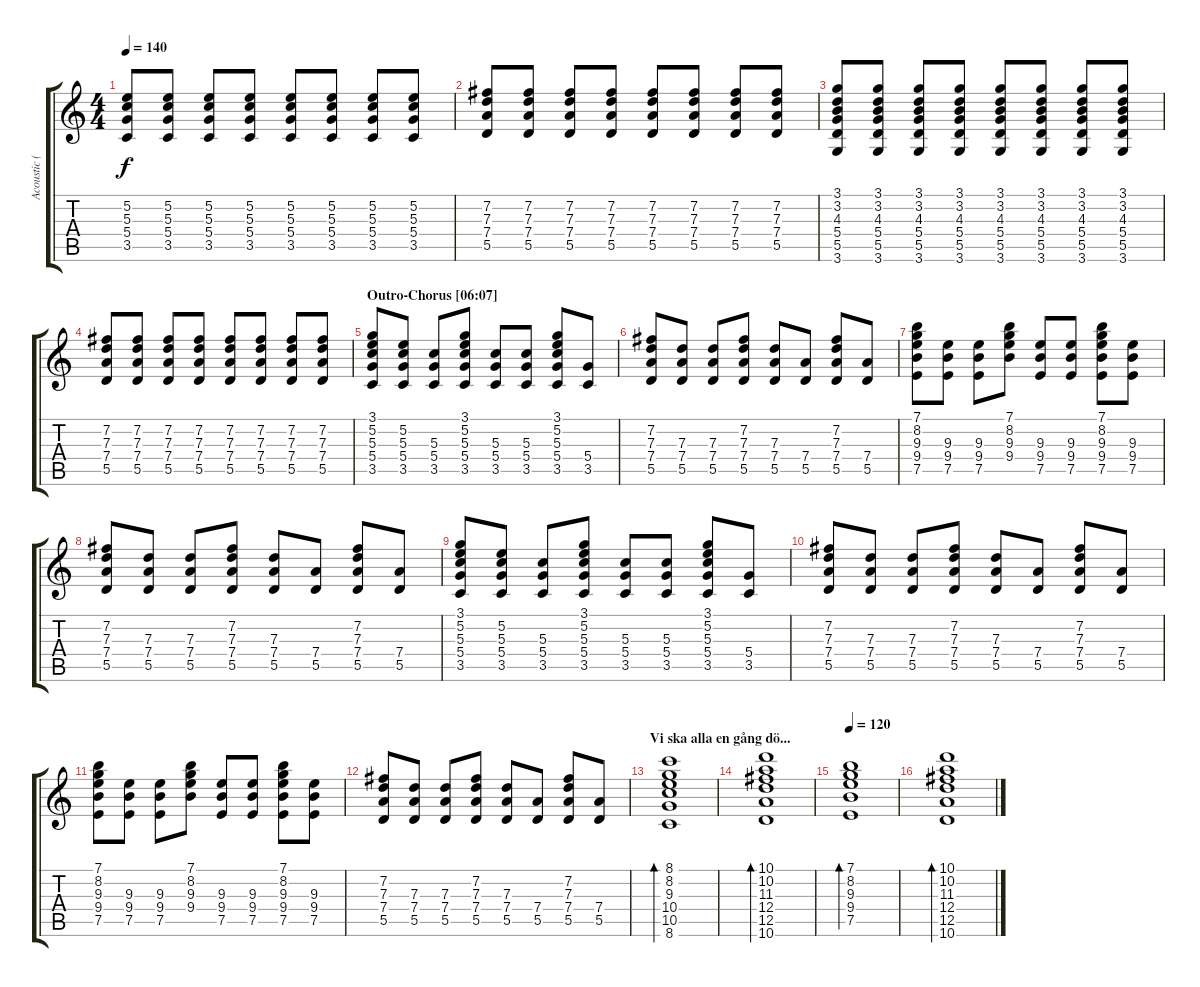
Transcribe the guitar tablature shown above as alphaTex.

\track ("Acoustic (Chords)" "Acoustic (") {instrument acousticguitarsteel}
\staff {score tabs}
\tuning (E4 B3 G3 D3 A2 E2) {hide}
\ts (4 4)
\section ("" "")
\tempo 140
\clef g2
\ks c
(5.2 5.3 5.4 3.5).8{dy f} (5.2 5.3 5.4 3.5).8 (5.2 5.3 5.4 3.5).8 (5.2 5.3 5.4 3.5).8 (5.2 5.3 5.4 3.5).8 (5.2 5.3 5.4 3.5).8 (5.2 5.3 5.4 3.5).8 (5.2 5.3 5.4 3.5).8 |
(7.2 7.3 7.4 5.5).8 (7.2 7.3 7.4 5.5).8 (7.2 7.3 7.4 5.5).8 (7.2 7.3 7.4 5.5).8 (7.2 7.3 7.4 5.5).8 (7.2 7.3 7.4 5.5).8 (7.2 7.3 7.4 5.5).8 (7.2 7.3 7.4 5.5).8 |
(3.1 3.2 4.3 5.4 5.5 3.6).8 (3.1 3.2 4.3 5.4 5.5 3.6).8 (3.1 3.2 4.3 5.4 5.5 3.6).8 (3.1 3.2 4.3 5.4 5.5 3.6).8 (3.1 3.2 4.3 5.4 5.5 3.6).8 (3.1 3.2 4.3 5.4 5.5 3.6).8 (3.1 3.2 4.3 5.4 5.5 3.6).8 (3.1 3.2 4.3 5.4 5.5 3.6).8 |
(7.2 7.3 7.4 5.5).8 (7.2 7.3 7.4 5.5).8 (7.2 7.3 7.4 5.5).8 (7.2 7.3 7.4 5.5).8 (7.2 7.3 7.4 5.5).8 (7.2 7.3 7.4 5.5).8 (7.2 7.3 7.4 5.5).8 (7.2 7.3 7.4 5.5).8 |
\section ("" "Outro-Chorus [06:07]")
(3.1 5.2 5.3 5.4 3.5).8 (5.2 5.3 5.4 3.5).8 (5.3 5.4 3.5).8 (3.1 5.2 5.3 5.4 3.5).8 (5.3 5.4 3.5).8 (5.3 5.4 3.5).8 (3.1 5.2 5.3 5.4 3.5).8 (5.4 3.5).8 |
(7.2 7.3 7.4 5.5).8 (7.3 7.4 5.5).8 (7.3 7.4 5.5).8 (7.2 7.3 7.4 5.5).8 (7.3 7.4 5.5).8 (7.4 5.5).8 (7.2 7.3 7.4 5.5).8 (7.4 5.5).8 |
(7.1 8.2 9.3 9.4 7.5).8 (9.3 9.4 7.5).8 (9.3 9.4 7.5).8 (7.1 8.2 9.3 9.4).8 (9.3 9.4 7.5).8 (9.3 9.4 7.5).8 (7.1 8.2 9.3 9.4 7.5).8 (9.3 9.4 7.5).8 |
(7.2 7.3 7.4 5.5).8 (7.3 7.4 5.5).8 (7.3 7.4 5.5).8 (7.2 7.3 7.4 5.5).8 (7.3 7.4 5.5).8 (7.4 5.5).8 (7.2 7.3 7.4 5.5).8 (7.4 5.5).8 |
(3.1 5.2 5.3 5.4 3.5).8 (5.2 5.3 5.4 3.5).8 (5.3 5.4 3.5).8 (3.1 5.2 5.3 5.4 3.5).8 (5.3 5.4 3.5).8 (5.3 5.4 3.5).8 (3.1 5.2 5.3 5.4 3.5).8 (5.4 3.5).8 |
(7.2 7.3 7.4 5.5).8 (7.3 7.4 5.5).8 (7.3 7.4 5.5).8 (7.2 7.3 7.4 5.5).8 (7.3 7.4 5.5).8 (7.4 5.5).8 (7.2 7.3 7.4 5.5).8 (7.4 5.5).8 |
(7.1 8.2 9.3 9.4 7.5).8 (9.3 9.4 7.5).8 (9.3 9.4 7.5).8 (7.1 8.2 9.3 9.4).8 (9.3 9.4 7.5).8 (9.3 9.4 7.5).8 (7.1 8.2 9.3 9.4 7.5).8 (9.3 9.4 7.5).8 |
(7.2 7.3 7.4 5.5).8 (7.3 7.4 5.5).8 (7.3 7.4 5.5).8 (7.2 7.3 7.4 5.5).8 (7.3 7.4 5.5).8 (7.4 5.5).8 (7.2 7.3 7.4 5.5).8 (7.4 5.5).8 |
\section ("" "Vi ska alla en gång dö...")
(8.1 8.2 9.3 10.4 10.5 8.6).1{bd 120 volume 9} |
(10.1 10.2 11.3 12.4 12.5 10.6).1{bd 60} |
\tempo 120
(7.1 8.2 9.3 9.4 7.5).1{bd 120 volume 7} |
(10.1 10.2 11.3 12.4 12.5 10.6).1{bd 120}
